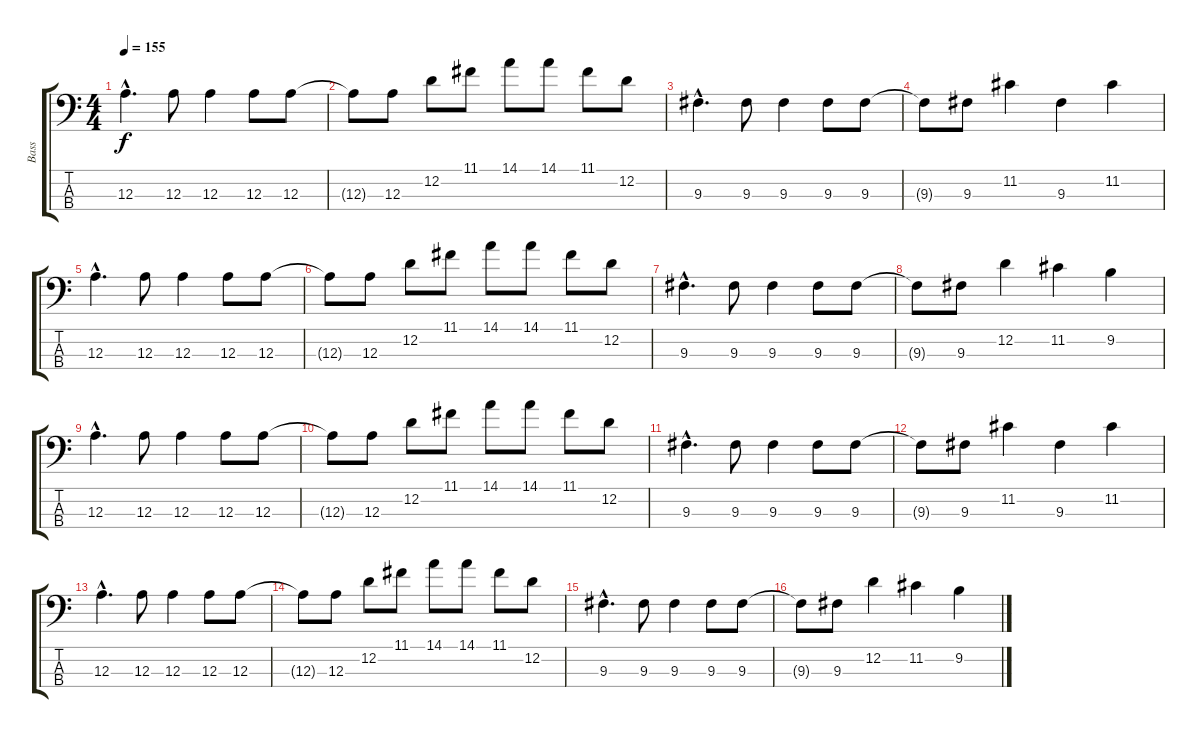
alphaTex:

\track ("Bass" "Bass") {instrument electricbassfinger}
\staff {score tabs}
\tuning (G2 D2 A1 E1) {hide}
\ts (4 4)
\tempo 155
\clef f4
\ks c
12.3{hac}.4{d dy f} 12.3.8 12.3.4 12.3.8 12.3.8 |
12.3{t}.8 12.3.8 12.2.8 11.1.8 14.1.8 14.1.8 11.1.8 12.2.8 |
9.3{hac}.4{d} 9.3.8 9.3.4 9.3.8 9.3.8 |
9.3{t}.8 9.3.8 11.2.4 9.3.4 11.2.4 |
12.3{hac}.4{d} 12.3.8 12.3.4 12.3.8 12.3.8 |
12.3{t}.8 12.3.8 12.2.8 11.1.8 14.1.8 14.1.8 11.1.8 12.2.8 |
9.3{hac}.4{d} 9.3.8 9.3.4 9.3.8 9.3.8 |
9.3{t}.8 9.3.8 12.2.4 11.2.4 9.2.4 |
12.3{hac}.4{d} 12.3.8 12.3.4 12.3.8 12.3.8 |
12.3{t}.8 12.3.8 12.2.8 11.1.8 14.1.8 14.1.8 11.1.8 12.2.8 |
9.3{hac}.4{d} 9.3.8 9.3.4 9.3.8 9.3.8 |
9.3{t}.8 9.3.8 11.2.4 9.3.4 11.2.4 |
12.3{hac}.4{d} 12.3.8 12.3.4 12.3.8 12.3.8 |
12.3{t}.8 12.3.8 12.2.8 11.1.8 14.1.8 14.1.8 11.1.8 12.2.8 |
9.3{hac}.4{d} 9.3.8 9.3.4 9.3.8 9.3.8 |
9.3{t}.8 9.3.8 12.2.4 11.2.4 9.2.4
